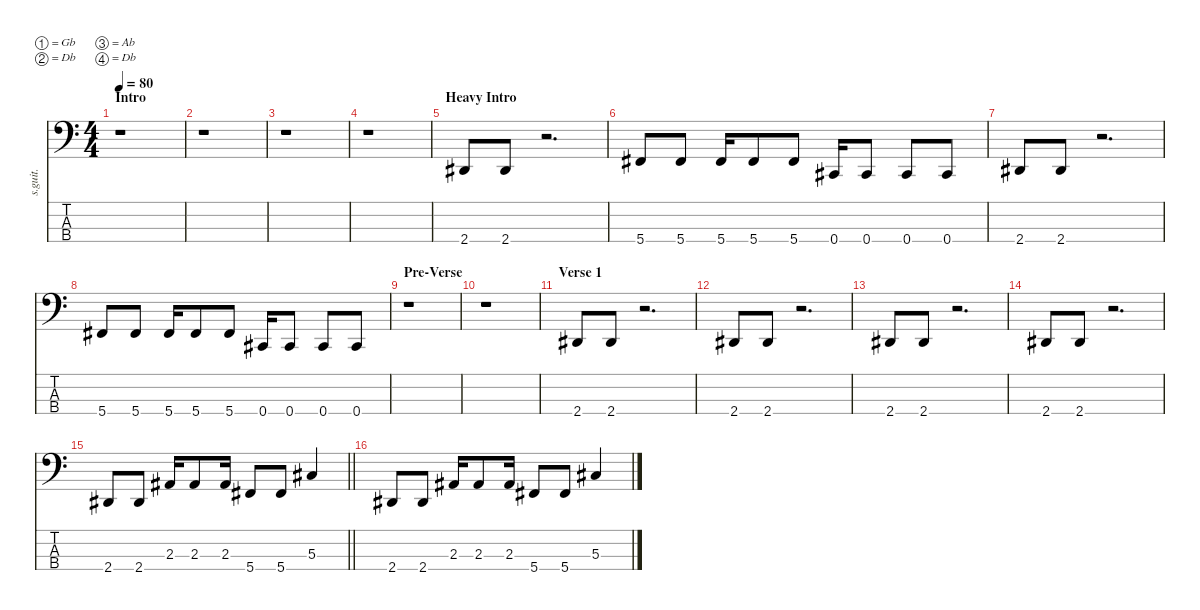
\defaultSystemsLayout 4
\hideDynamics
\bracketExtendMode nobrackets
\track ("" "s.guit.") {instrument electricbasspick}
\staff {score tabs}
\tuning (Gb2 Db2 Ab1 Db1)
\ts (4 4)
\beaming (8 2 2 2 2)
\section ("" "Intro")
\tempo 80
\clef f4
\ks c
r.1{dy ff instrument electricbasspick} |
r.1 |
r.1 |
r.1 |
\section ("" "Heavy Intro")
2.4{acc #}.8 2.4{acc #}.8 r.2{d} |
5.4{acc #}.8 5.4{acc #}.8 5.4{acc #}.16 5.4{acc #}.8 5.4{acc #}.8 0.4{acc #}.16 0.4{acc #}.8 0.4{acc #}.8 0.4{acc #}.8 |
2.4{acc #}.8 2.4{acc #}.8 r.2{d} |
5.4{acc #}.8 5.4{acc #}.8 5.4{acc #}.16 5.4{acc #}.8 5.4{acc #}.8 0.4{acc #}.16 0.4{acc #}.8 0.4{acc #}.8 0.4{acc #}.8 |
\section ("" "Pre-Verse")
r.1 |
r.1 |
\section ("" "Verse 1")
2.4{acc #}.8 2.4{acc #}.8 r.2{d} |
2.4{acc #}.8 2.4{acc #}.8 r.2{d} |
2.4{acc #}.8 2.4{acc #}.8 r.2{d} |
2.4{acc #}.8 2.4{acc #}.8 r.2{d} |
\barLineRight lightlight
2.4{acc #}.8 2.4{acc #}.8 2.3{acc #}.16 2.3{acc #}.8 2.3{acc #}.16 5.4{acc #}.8 5.4{acc #}.8 5.3{acc #}.4 |
2.4{acc #}.8 2.4{acc #}.8 2.3{acc #}.16 2.3{acc #}.8 2.3{acc #}.16 5.4{acc #}.8 5.4{acc #}.8 5.3{acc #}.4
